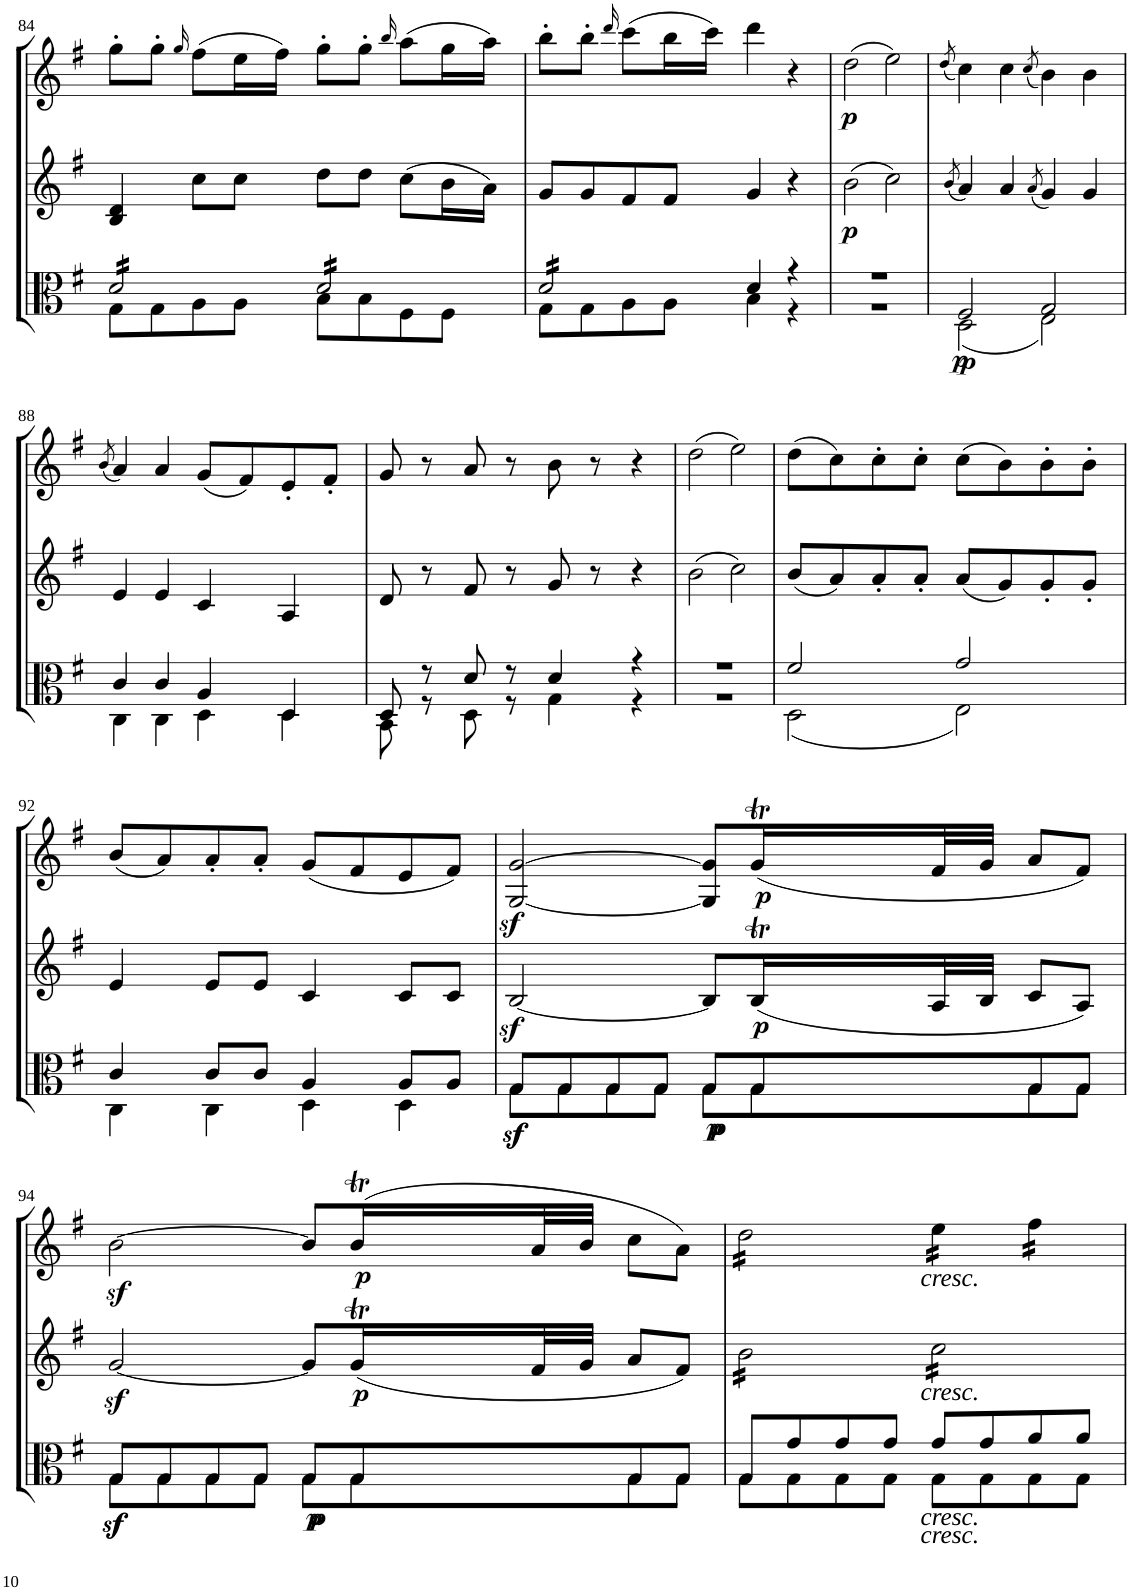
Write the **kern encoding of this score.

**kern	**dynam	**kern	**dynam	**kern	**dynam
*part3	*part3	*part2	*part2	*part1	*part1
*staff3	*staff3	*staff2	*staff2	*staff1	*staff1
*I"Viola/Violoncello	*	*I"Violino II	*	*I"Violino I	*
!!LO:PB:g=z
*clefC3	*	*clefG2	*	*clefG2	*
*k[f#]	*	*k[f#]	*	*k[f#]	*
*M4/4	*	*M4/4	*	*M4/4	*
*met(c)	*	*met(c)	*	*met(c)	*
=84	=84	=84	=84	=84	=84
*^	*	*	*	*	*
*tremolo	*	*	*	*	*	*
16d/LL	8G\L	.	4B/ 4d/	.	8gg'\L	.
16d/	.	.	.	.	.	.
16d/	8G\	.	.	.	8gg'\J	.
16d/	.	.	.	.	.	.
.	.	.	.	.	16qgg/	.
16d/	8A\	.	8cc\L	.	(8ff#\L	.
16d/	.	.	.	.	.	.
16d/	8A\J	.	8cc\J	.	16ee\L	.
16d/JJ	.	.	.	.	16ff#\JJ)	.
16d/LL	8B\L	.	8dd\L	.	8gg'\L	.
16d/	.	.	.	.	.	.
16d/	8B\	.	8dd\J	.	8gg'\J	.
16d/	.	.	.	.	.	.
.	.	.	.	.	16qbb/	.
16d/	8F#\	.	(8cc\L	.	(8aa\L	.
16d/	.	.	.	.	.	.
16d/	8F#\J	.	16b\L	.	16gg\L	.
16d/JJ	.	.	16a\JJ)	.	16aa\JJ)	.
=85	=85	=85	=85	=85	=85	=85
16d/LL	8G\L	.	8g/L	.	8bb'\L	.
16d/	.	.	.	.	.	.
16d/	8G\	.	8g/	.	8bb'\J	.
16d/	.	.	.	.	.	.
.	.	.	.	.	16qddd/	.
16d/	8A\	.	8f#/	.	(8ccc\L	.
16d/	.	.	.	.	.	.
16d/	8A\J	.	8f#/J	.	16bb\L	.
16d/JJ	.	.	.	.	16ccc\JJ)	.
*Xtremolo	*	*	*	*	*	*
4d/	4B\	.	4g/	.	4ddd\	.
4r	4r	.	4r	.	4r	.
=86	=86	=86	=86	=86	=86	=86
!	!	!	!	!LO:DY:b	!	!LO:DY:b
1r	1r	.	(2b\	p	(2dd\	p
.	.	.	2cc\)	.	2ee\)	.
=87	=87	=87	=87	=87	=87	=87
.	.	.	(8qb/	.	(8qdd/	.
!	!	!LO:DY:b	!	!	!	!
!	!	!LO:DY:n=1:b	!	!	!	!
2F#/	(2D\	p p	4a/)	.	4cc\)	.
.	.	.	4a/	.	4cc\	.
.	.	.	(8qa/	.	(8qcc/	.
2G/	2E\)	.	4g/)	.	4b\)	.
.	.	.	4g/	.	4b\	.
!!LO:LB:g=z
=88	=88	=88	=88	=88	=88	=88
.	.	.	.	.	(8qb/	.
4c/	4C\	.	4e/	.	4a/)	.
4c/	4C\	.	4e/	.	4a/	.
4A/	4D\	.	4c/	.	(8g/L	.
.	.	.	.	.	8f#/)	.
4D/	4D\	.	4A/	.	8e'/	.
.	.	.	.	.	8f#'/J	.
=89	=89	=89	=89	=89	=89	=89
8D/	8BB\	.	8d/	.	8g/	.
8r	8r	.	8r	.	8r	.
8d/	8D\	.	8f#/	.	8a/	.
8r	8r	.	8r	.	8r	.
4d/	4G\	.	8g/	.	8b\	.
.	.	.	8r	.	8r	.
4r	4r	.	4r	.	4r	.
=90	=90	=90	=90	=90	=90	=90
1r	1r	.	(2b\	.	(2dd\	.
.	.	.	2cc\)	.	2ee\)	.
=91	=91	=91	=91	=91	=91	=91
2f#/	(2D\	.	(8b/L	.	(8dd\L	.
.	.	.	8a/)	.	8cc\)	.
.	.	.	8a'/	.	8cc'\	.
.	.	.	8a'/J	.	8cc'\J	.
2g/	2E\)	.	(8a/L	.	(8cc\L	.
.	.	.	8g/)	.	8b\)	.
.	.	.	8g'/	.	8b'\	.
.	.	.	8g'/J	.	8b'\J	.
!!LO:LB:g=z
=92	=92	=92	=92	=92	=92	=92
4c/	4C\	.	4e/	.	(8b/L	.
.	.	.	.	.	8a/)	.
8c/L	4C\	.	8e/L	.	8a'/	.
8c/J	.	.	8e/J	.	8a'/J	.
4A/	4D\	.	4c/	.	(8g/L	.
.	.	.	.	.	8f#/	.
8A/L	4D\	.	8c/L	.	8e/	.
8A/J	.	.	8c/J	.	8f#/J)	.
=93	=93	=93	=93	=93	=93	=93
*	*	*	*^	*	*^	*
!	!	!LO:DY:b	!	!	!	!	!	!
!	!	!LO:DY:n=1:b	!	!	!LO:DY:b	!	!	!LO:DY:b
8G/L	8G\L	sf sf	[2B/	8ryy	sf	[2G/ [2g/	8ryy	sf
*	*	*	*v	*v	*	*	*	*
*	*	*	*	*	*v	*v	*
8G/	8G\	.	.	.	.	.
8G/	8G\	.	.	.	.	.
8G/J	8G\J	.	.	.	.	.
!	!	!LO:DY:n=2:b	!	!	!	!
!	!	!LO:DY:n=3:b	!	!	!	!
8G/L	8G\L	p p	8B/L]	.	8G/] 8g/]L	.
*	*	*	*^	*	*^	*
*	*	*	*	*Xtuplet	*	*	*Xtuplet	*
!	!	!	!	!	!LO:DY:b	!	!	!LO:DY:b
8G/	8G\	.	(16Bt/L	48ryy	p	(16gT/L	48ryy	p
.	.	.	.	48c!	.	.	48a!	.
.	.	.	.	48B!	.	.	48g!	.
.	.	.	32A/L	4ryy	.	32f#/L	4ryy	.
.	.	.	32B/JJJ	.	.	32g/JJJ	.	.
8G/	8G\	.	8c/L	.	.	8a/L	.	.
8G/J	8G\J	.	8A/J)	.	.	8f#/J)	.	.
.	.	.	.	16ryy	.	.	16ryy	.
!!LO:LB:g=z	!!
=94	=94	=94	=94	=94	=94	=94	=94	=94
!	!	!LO:DY:b	!	!	!	!	!	!
!	!	!LO:DY:n=1:b	!	!	!LO:DY:b	!	!	!LO:DY:b
8G/L	8G\L	sf sf	[2g/	8ryy	sf	[2b\	8ryy	sf
*	*	*	*v	*v	*	*	*	*
*	*	*	*	*	*v	*v	*
8G/	8G\	.	.	.	.	.
8G/	8G\	.	.	.	.	.
8G/J	8G\J	.	.	.	.	.
!	!	!LO:DY:n=2:b	!	!	!	!
!	!	!LO:DY:n=3:b	!	!	!	!
8G/L	8G\L	p p	8g/L]	.	8b/L]	.
*	*	*	*^	*	*^	*
!	!	!	!	!	!LO:DY:b	!	!	!LO:DY:b
8G/	8G\	.	(16gT/L	48ryy	p	(16bt/L	48ryy	p
.	.	.	.	48a!	.	.	48cc!	.
.	.	.	.	48g!	.	.	48b!	.
.	.	.	32f#/L	4ryy	.	32a/L	4ryy	.
.	.	.	32g/JJJ	.	.	32b/JJJ	.	.
8G/	8G\	.	8a/L	.	.	8cc\L	.	.
8G/J	8G\J	.	8f#/J)	.	.	8a\J)	.	.
.	.	.	.	16ryy	.	.	16ryy	.
*	*	*	*v	*v	*	*	*	*
*	*	*	*	*	*v	*v	*
=95	=95	=95	=95	=95	=95	=95
*	*	*	*tremolo	*	*	*
*	*	*	*	*	*tremolo	*
8G/L	8G\L	.	16b\LL	.	16dd\LL	.
.	.	.	16b\	.	16dd\	.
8g/	8G\	.	16b\	.	16dd\	.
.	.	.	16b\	.	16dd\	.
8g/	8G\	.	16b\	.	16dd\	.
.	.	.	16b\	.	16dd\	.
8g/J	8G\J	.	16b\	.	16dd\	.
.	.	.	16b\JJ	.	16dd\JJ	.
!	!	!	!	!	!LO:TX:b:i:t=cresc.	!
!	!	!	!LO:TX:b:i:t=cresc.	!	!	!
!LO:TX:b:i:t=cresc.	!	!	!	!	!	!
!LO:TX:b:i:t=cresc.	!	!	!	!	!	!
8g/L	8G\L	.	16cc\LL	.	16ee\LL	.
.	.	.	16cc\	.	16ee\	.
8g/	8G\	.	16cc\	.	16ee\	.
.	.	.	16cc\	.	16ee\JJ	.
8a/	8G\	.	16cc\	.	16ff#\LL	.
.	.	.	16cc\	.	16ff#\	.
8a/J	8G\J	.	16cc\	.	16ff#\	.
.	.	.	16cc\JJ	.	16ff#\JJ	.
*	*	*	*	*	*Xtremolo	*
*	*	*	*Xtremolo	*	*	*
*v	*v	*	*	*	*	*
=	=	=	=	=	=
*-	*-	*-	*-	*-	*-
